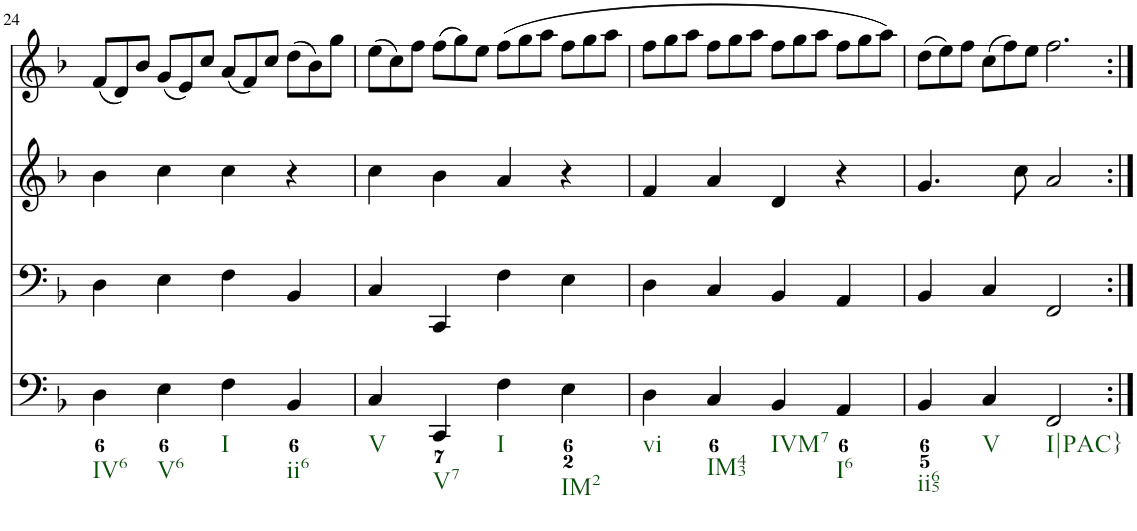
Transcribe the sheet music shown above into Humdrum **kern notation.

**kern	**kern	**kern	**kern
*part4	*part3	*part2	*part1
*staff4	*staff3	*staff2	*staff1
*I"Piano	*I"Piano	*I"Piano	*I"Piano
*I'Pno	*I'Pno	*I'Pno	*I'Pno
!!LO:PB:g=z
*clefF4	*clefF4	*clefG2	*clefG2
*k[b-]	*k[b-]	*k[b-]	*k[b-]
*F:	*F:	*F:	*F:
*M4/4	*M4/4	*M4/4	*M12/8
=24	=24	=24	=24
!LO:TX:b:t=IV6	!	!	!
4D\	4D\	4b-\	(8f/L
.	.	.	8d/)
!LO:TX:b:t=V6	!	!	!
4E\	4E\	4cc\	8b-/J
.	.	.	(8g/L
!LO:TX:b:t=I	!	!	!
4F\	4F\	4cc\	8e/)
.	.	.	8cc/J
!LO:TX:b:t=ii6	!	!	!
4BB-/	4BB-/	4r	(8a/L
.	.	.	8f/)
2ryy	2ryy	2ryy	8cc/J
.	.	.	(8dd\L
.	.	.	8b-\)
.	.	.	8gg\J
=25	=25	=25	=25
!LO:TX:b:t=V	!	!	!
4C/	4C/	4cc\	(8ee\L
.	.	.	8cc\)
!LO:TX:b:t=V7	!	!	!
4CC/	4CC/	4b-\	8ff\J
.	.	.	(8ff\L
!LO:TX:b:t=I	!	!	!
4F\	4F\	4a/	8gg\)
.	.	.	8ee\J
!LO:TX:b:t=IM2	!	!	!
4E\	4E\	4r	(8ff\L
.	.	.	8gg\
2ryy	2ryy	2ryy	8aa\J
.	.	.	8ff\L
.	.	.	8gg\
.	.	.	8aa\J
=26	=26	=26	=26
!LO:TX:b:t=vi	!	!	!
4D\	4D\	4f/	8ff\L
.	.	.	8gg\
!LO:TX:b:t=IM43	!	!	!
4C/	4C/	4a/	8aa\J
.	.	.	8ff\L
!LO:TX:b:t=IVM7	!	!	!
4BB-/	4BB-/	4d/	8gg\
.	.	.	8aa\J
!LO:TX:b:t=I6	!	!	!
4AA/	4AA/	4r	8ff\L
.	.	.	8gg\
2ryy	2ryy	2ryy	8aa\J
.	.	.	8ff\L
.	.	.	8gg\
.	.	.	8aa\J)
=27	=27	=27	=27
!LO:TX:b:t=ii65	!	!	!
4BB-/	4BB-/	4.g/	(8dd\L
.	.	.	8ee\)
!LO:TX:b:t=V	!	!	!
4C/	4C/	.	8ff\J
.	.	8cc\	(8cc\L
!LO:TX:b:t=I|PAC}	!	!	!
2FF/	2FF/	2a/	8ff\)
.	.	.	8ee\J
.	.	.	2.ff\
2ryy	2ryy	2ryy	.
=:|!	=:|!	=:|!	=:|!
*-	*-	*-	*-
